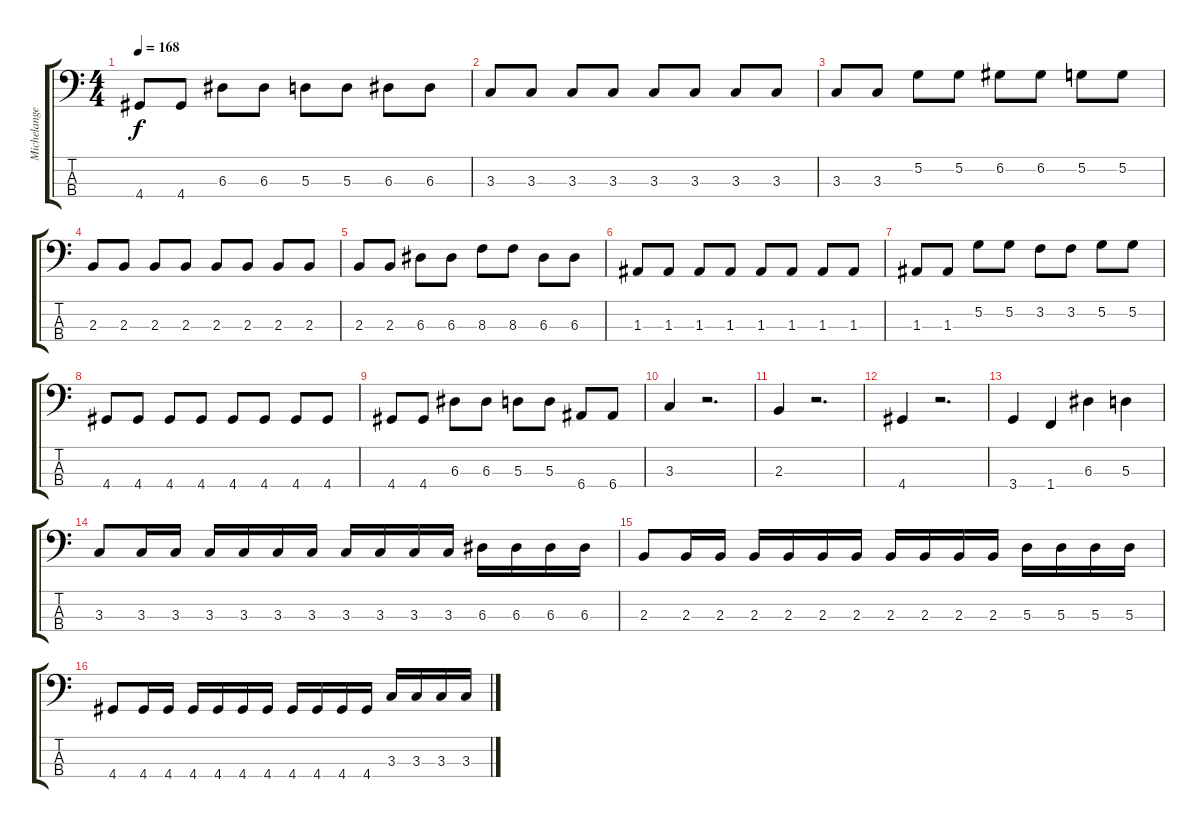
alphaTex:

\track ("Michelangelo" "Michelange") {instrument electricbassfinger}
\staff {score tabs}
\tuning (G2 D2 A1 E1) {hide}
\ts (4 4)
\tempo 168
\clef f4
\ks c
4.4.8{dy f} 4.4.8 6.3.8 6.3.8 5.3.8 5.3.8 6.3.8 6.3.8 |
3.3.8 3.3.8 3.3.8 3.3.8 3.3.8 3.3.8 3.3.8 3.3.8 |
3.3.8 3.3.8 5.2.8 5.2.8 6.2.8 6.2.8 5.2.8 5.2.8 |
2.3.8 2.3.8 2.3.8 2.3.8 2.3.8 2.3.8 2.3.8 2.3.8 |
2.3.8 2.3.8 6.3.8 6.3.8 8.3.8 8.3.8 6.3.8 6.3.8 |
1.3.8 1.3.8 1.3.8 1.3.8 1.3.8 1.3.8 1.3.8 1.3.8 |
1.3.8 1.3.8 5.2.8 5.2.8 3.2.8 3.2.8 5.2.8 5.2.8 |
4.4.8 4.4.8 4.4.8 4.4.8 4.4.8 4.4.8 4.4.8 4.4.8 |
4.4.8 4.4.8 6.3.8 6.3.8 5.3.8 5.3.8 6.4.8 6.4.8 |
3.3.4 r.2{d} |
2.3.4 r.2{d} |
4.4.4 r.2{d} |
3.4.4 1.4.4 6.3.4 5.3.4 |
3.3.8 3.3.16 3.3.16 3.3.16 3.3.16 3.3.16 3.3.16 3.3.16 3.3.16 3.3.16 3.3.16 6.3.16 6.3.16 6.3.16 6.3.16 |
2.3.8 2.3.16 2.3.16 2.3.16 2.3.16 2.3.16 2.3.16 2.3.16 2.3.16 2.3.16 2.3.16 5.3.16 5.3.16 5.3.16 5.3.16 |
4.4.8 4.4.16 4.4.16 4.4.16 4.4.16 4.4.16 4.4.16 4.4.16 4.4.16 4.4.16 4.4.16 3.3.16 3.3.16 3.3.16 3.3.16
